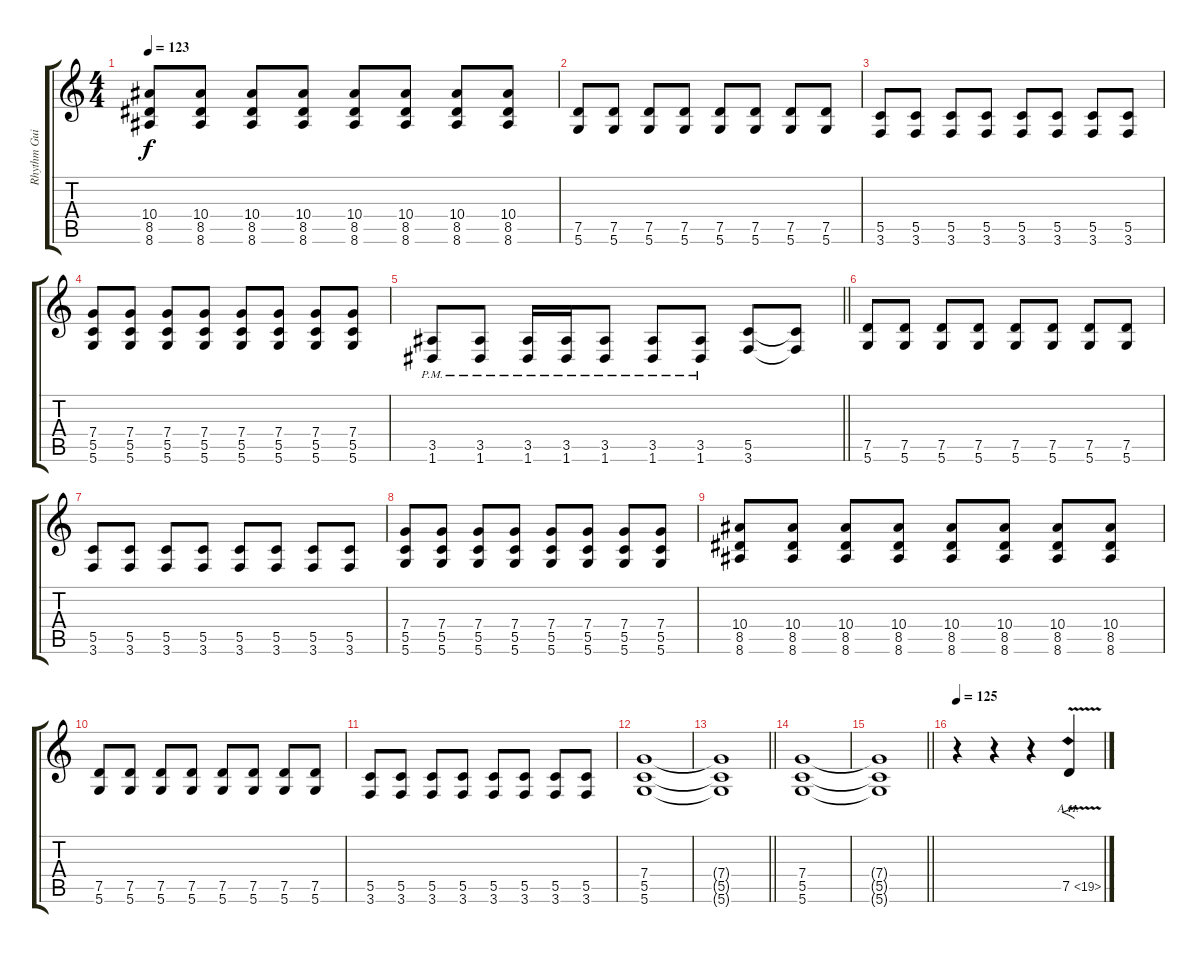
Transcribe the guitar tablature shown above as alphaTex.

\track ("Rhythm Guitar" "Rhythm Gui") {instrument distortionguitar}
\staff {score tabs}
\tuning (D4 A3 F3 C3 G2 D2) {hide}
\ts (4 4)
\tempo 123
\clef g2
\ks c
(10.4 8.5 8.6).8{dy f} (10.4 8.5 8.6).8 (10.4 8.5 8.6).8 (10.4 8.5 8.6).8 (10.4 8.5 8.6).8 (10.4 8.5 8.6).8 (10.4 8.5 8.6).8 (10.4 8.5 8.6).8 |
(7.5 5.6).8 (7.5 5.6).8 (7.5 5.6).8 (7.5 5.6).8 (7.5 5.6).8 (7.5 5.6).8 (7.5 5.6).8 (7.5 5.6).8 |
(5.5 3.6).8 (5.5 3.6).8 (5.5 3.6).8 (5.5 3.6).8 (5.5 3.6).8 (5.5 3.6).8 (5.5 3.6).8 (5.5 3.6).8 |
(7.4 5.5 5.6).8 (7.4 5.5 5.6).8 (7.4 5.5 5.6).8 (7.4 5.5 5.6).8 (7.4 5.5 5.6).8 (7.4 5.5 5.6).8 (7.4 5.5 5.6).8 (7.4 5.5 5.6).8 |
\barLineRight lightlight
(3.5{pm} 1.6{pm}).8 (3.5{pm} 1.6{pm}).8 (3.5{pm} 1.6{pm}).16 (3.5{pm} 1.6{pm}).16 (3.5{pm} 1.6{pm}).8 (3.5{pm} 1.6{pm}).8 (3.5{pm} 1.6{pm}).8 (5.5 3.6).8 (5.5{t} 3.6{t}).8 |
(7.5 5.6).8 (7.5 5.6).8 (7.5 5.6).8 (7.5 5.6).8 (7.5 5.6).8 (7.5 5.6).8 (7.5 5.6).8 (7.5 5.6).8 |
(5.5 3.6).8 (5.5 3.6).8 (5.5 3.6).8 (5.5 3.6).8 (5.5 3.6).8 (5.5 3.6).8 (5.5 3.6).8 (5.5 3.6).8 |
(7.4 5.5 5.6).8 (7.4 5.5 5.6).8 (7.4 5.5 5.6).8 (7.4 5.5 5.6).8 (7.4 5.5 5.6).8 (7.4 5.5 5.6).8 (7.4 5.5 5.6).8 (7.4 5.5 5.6).8 |
(10.4 8.5 8.6).8 (10.4 8.5 8.6).8 (10.4 8.5 8.6).8 (10.4 8.5 8.6).8 (10.4 8.5 8.6).8 (10.4 8.5 8.6).8 (10.4 8.5 8.6).8 (10.4 8.5 8.6).8 |
(7.5 5.6).8 (7.5 5.6).8 (7.5 5.6).8 (7.5 5.6).8 (7.5 5.6).8 (7.5 5.6).8 (7.5 5.6).8 (7.5 5.6).8 |
(5.5 3.6).8 (5.5 3.6).8 (5.5 3.6).8 (5.5 3.6).8 (5.5 3.6).8 (5.5 3.6).8 (5.5 3.6).8 (5.5 3.6).8 |
(7.4 5.5 5.6).1 |
\barLineRight lightlight
(7.4{t} 5.5{t} 5.6{t}).1 |
(7.4 5.5 5.6).1 |
\barLineRight lightlight
(7.4{t} 5.5{t} 5.6{t}).1 |
\tempo 125
r.4 r.4 r.4 7.5{ah 12 v}.4{f}
